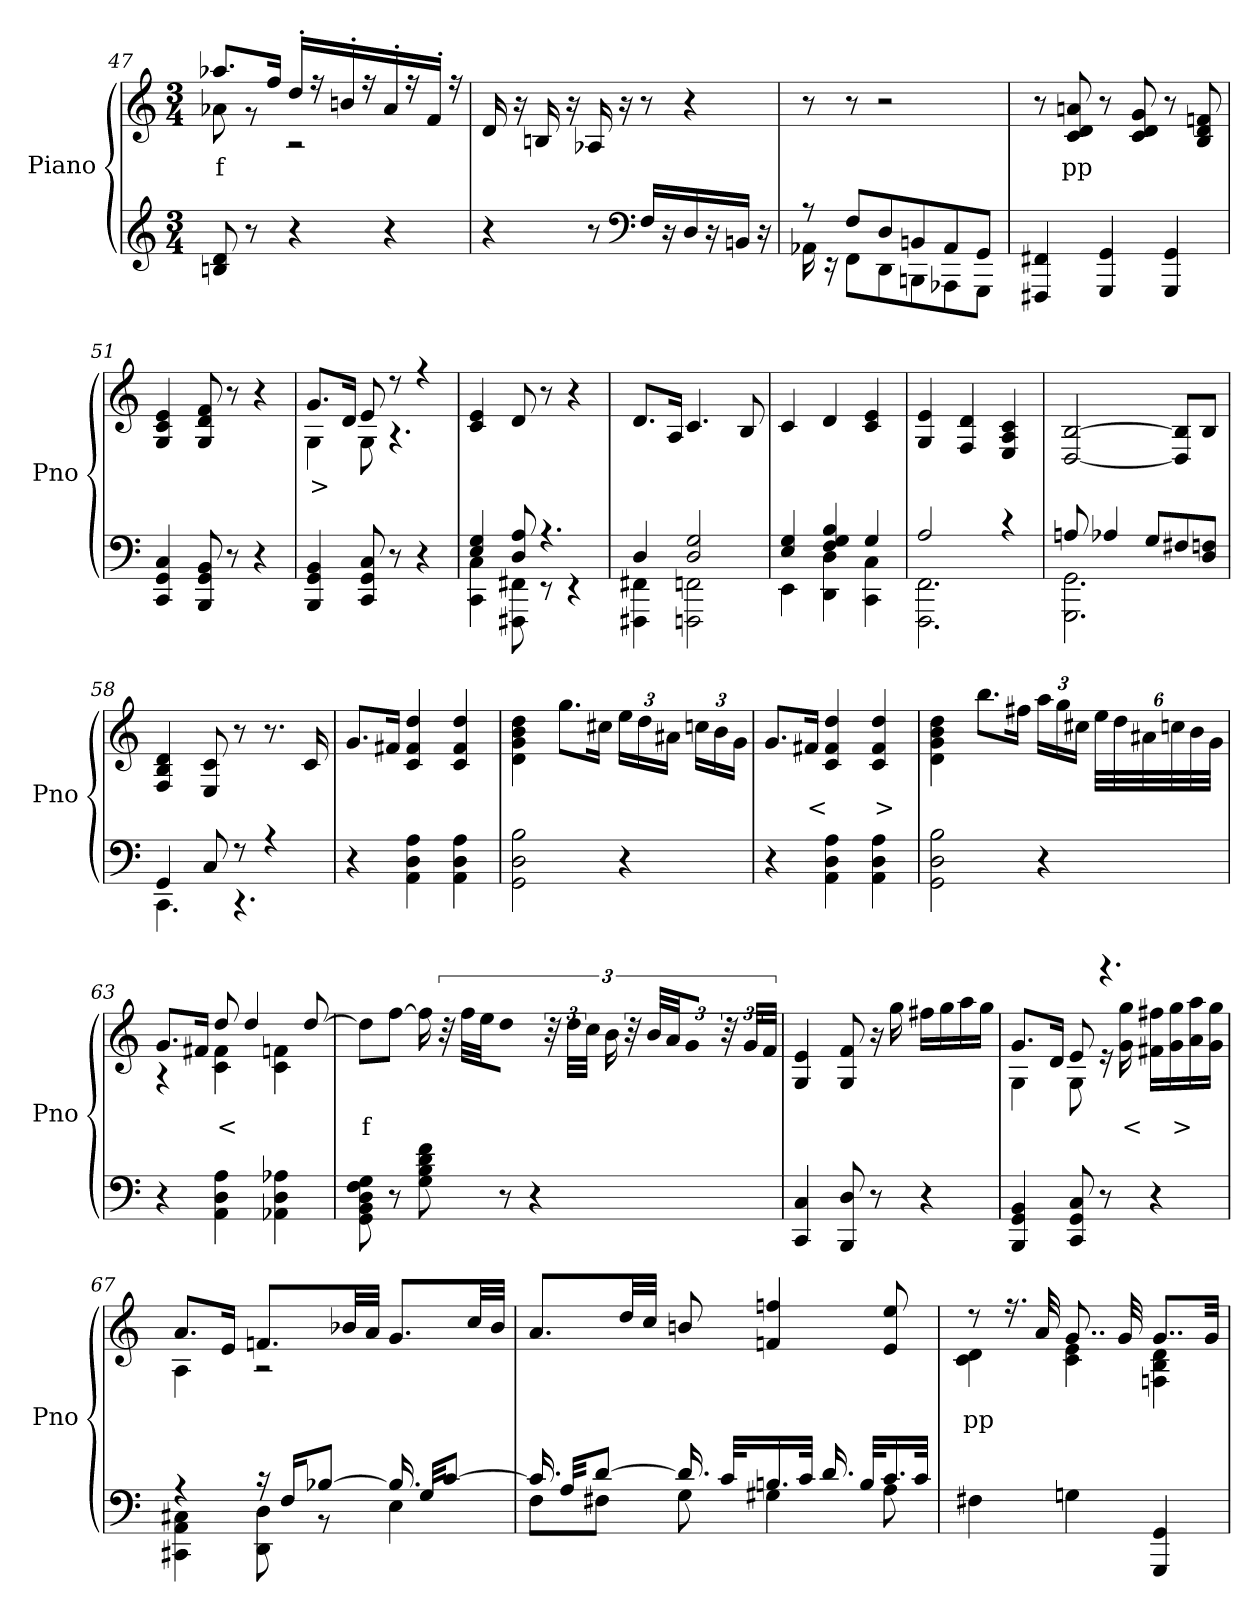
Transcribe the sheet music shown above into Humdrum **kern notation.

**kern	**kern	**text
*part2	*part1	*part1
*staff2	*staff1	*staff1
*I"Piano	*I"Piano	*
*I'Pno	*I'Pno	*
*clefG2	*clefG2	*
*k[]	*k[]	*
*M3/4	*M3/4	*
=47	=47	=47
*	*^	*
!	!	!	!LO:LY:b
8Bn/ 8d/	8.aa-X/L	8a-X\	f
8r	.	8r	.
.	16ff/Jk	.	.
4r	16dd'/LL	2r	.
.	16r	.	.
.	16bn'/	.	.
.	16r	.	.
4r	16a-'/	.	.
.	16r	.	.
.	16f'/JJ	.	.
.	16r	.	.
*	*v	*v	*
!!LO:PB:g=z
=48	=48	=48
4r	16d/LL	.
.	16r	.
.	16Bn/	.
.	16r	.
8r	16A-X/	.
.	16r	.
*clefF4	*	*
16F/LL	8r	.
16r	.	.
16D/	4r	.
16r	.	.
16BBn/JJ	.	.
16r	.	.
=49	=49	=49
*^	*	*
8r	16AA-X\	8r	.
.	16r	.	.
8F/L	8FF\L	8r	.
8D/	8DD\	2r	.
8BBn/	8BBBn\	.	.
8AA-/	8AAA-X\	.	.
8GG/J	8GGG\J	.	.
*v	*v	*	*
=50	=50	=50
4FFF#X/ 4FF#X/	8r	.
!	!	!LO:LY:b
.	8c/ 8d/ 8an/	pp
4GGG/ 4GG/	8r	.
.	8c/ 8d/ 8g/	.
4GGG/ 4GG/	8r	.
.	8B/ 8d/ 8fn/	.
=51	=51	=51
4CC/ 4GG/ 4C/	4G/ 4c/ 4e/	.
8BBB/ 8GG/ 8BB/	8G/ 8d/ 8f/	.
8r	8r	.
4r	4r	.
=52	=52	=52
*	*^	*
!	!	!	!LO:LY:b
4BBB/ 4GG/ 4BB/	8.g/L	4G\	>
.	16d/Jk	.	.
8CC/ 8GG/ 8C/	8e/	8G\	.
8r	8r	4.r	.
4r	4r	.	.
*	*v	*v	*
!!LO:LB:g=z
=53	=53	=53
*^	*	*
4E/ 4G/	4CC\ 4C\	4c/ 4e/	.
8D/ 8A/	8FFF#X\ 8FF#X\	8d/	.
4.r	8r	8r	.
.	4r	4r	.
=54	=54	=54	=54
4D/	4FFF#X\ 4FF#X\	8.d/L	.
.	.	16A/Jk	.
2D/ 2G/	2FFFn\ 2FFn\	4.c/	.
.	.	8B/	.
=55	=55	=55	=55
4E/ 4G/	4EE\	4c/	.
4F/ 4G/ 4B/	4DD\ 4D\	4d/	.
4G/	4CC\ 4C\	4c/ 4e/	.
=56	=56	=56	=56
2A/	2.FFF\ 2.FF\	4G/ 4e/	.
.	.	4F/ 4d/	.
4r	.	4E/ 4A/ 4c/	.
=57	=57	=57	=57
8An/	2.GGG\ 2.GG\	[2D/ [2B/	.
4A-X/	.	.	.
8G/L	.	.	.
8F#X/	.	8D/] 8B/]L	.
8D/ 8Fn/J	.	8B/J	.
=58	=58	=58	=58
4GG/	4.CC\	4F/ 4B/ 4d/	.
8C/	.	8E/ 8c/	.
8r	4.r	8r	.
4r	.	8.r	.
.	.	16c/	.
*v	*v	*	*
=59	=59	=59
4r	8.g/L	.
.	16f#X/Jk	.
4AA\ 4D\ 4A\	4c/ 4f#/ 4dd/	.
4AA\ 4D\ 4A\	4c/ 4f#/ 4dd/	.
!!LO:LB:g=z
=60	=60	=60
2GG\ 2D\ 2B\	4d\ 4g\ 4b\ 4dd\	.
.	8.gg\L	.
.	16cc#X\Jk	.
*	*Xbrackettup	*
4r	24ee\LL	.
.	24dd\	.
.	24a#X\JJ	.
.	24ccn\LL	.
.	24b\	.
.	24g\JJ	.
=61	=61	=61
4r	8.g/L	.
!	!	!LO:LY:b
.	16f#X/Jk	<
4AA\ 4D\ 4A\	4c/ 4f#/ 4dd/	.
!	!	!LO:LY:b
4AA\ 4D\ 4A\	4c/ 4f#/ 4dd/	>
=62	=62	=62
2GG\ 2D\ 2B\	4d\ 4g\ 4b\ 4dd\	.
.	8.bb\L	.
.	16ff#X\Jk	.
4r	24aa\LL	.
.	24gg\	.
.	24cc#X\JJ	.
*	*brackettup	*
.	48ee\LLL	.
.	48dd\	.
.	48a#X\	.
.	48ccn\	.
.	48b\	.
.	48g\JJJ	.
=63	=63	=63
*	*^	*
4r	8.g/L	4r	.
.	16f#X/Jk	.	.
!	!	!	!LO:LY:b
4AA\ 4D\ 4A\	8dd/	4c\ 4f#\	<
.	4dd/	.	.
4AA-X\ 4D\ 4A-X\	.	4c\ 4fn\	.
.	[8dd/	.	.
*	*v	*v	*
!!LO:LB:g=z
=64	=64	=64
!	!	!LO:LY:b
8GG\ 8BB\ 8D\ 8F\ 8G\	8dd\L]	f
8r	[8ff\J	.
8G\ 8B\ 8d\ 8f\	16ff\]	.
.	48r	.
.	48ff\LLL	.
.	48ee\J	.
8r	16dd\JJ	.
.	48r	.
.	48dd\LLL	.
.	48cc\JJJ	.
4r	16b\	.
.	48r	.
.	48b/LLL	.
.	48a/J	.
.	16g/JJ	.
.	48r	.
.	48g/LLL	.
.	48f/JJJ	.
=65	=65	=65
4CC/ 4C/	4G/ 4e/	.
8BBB/ 8D/	8G/ 8f/	.
8r	16r	.
.	16gg\	.
4r	16ff#X\LL	.
.	16gg\	.
.	16aa\	.
.	16gg\JJ	.
=66	=66	=66
*	*^	*
4BBB/ 4GG/ 4BB/	8.g/L	4G\	.
.	16d/Jk	.	.
8CC/ 8GG/ 8C/	8e/	8G\	.
8r	4.r	16r	.
!	!	!	!LO:LY:b
.	.	16g\ 16gg\	<
4r	.	16f#X\ 16ff#X\LL	.
!	!	!	!LO:LY:b
.	.	16g\ 16gg\	>
.	.	16a\ 16aa\	.
.	.	16g\ 16gg\JJ	.
!!LO:LB:g=z	!!
=67	=67	=67	=67
*^	*	*	*
4r	4CC#X\ 4AA\ 4C#X\	8.a/L	4A\	.
.	.	16e/Jk	.	.
16r	8DD\ 8D\	8.fn/L	2r	.
16F/KL	.	.	.	.
[8B-X/J	8r	.	.	.
.	.	32b-X/LL	.	.
.	.	32a/JJJ	.	.
16.B-/]	4E\	8.g/L	.	.
32G/KKL	.	.	.	.
[8c/J	.	.	.	.
.	.	32cc/LL	.	.
.	.	32b-/JJJ	.	.
*	*	*v	*v	*
=68	=68	=68	=68
16.cn/]	8F\L	8.a/L	.
32A/KKL	.	.	.
[8d/J	8F#X\J	.	.
.	.	32dd/LL	.
.	.	32cc/JJJ	.
16.d/]	8G\	8bn/	.
32c/KLL	.	.	.
16.Bn/	4G#X\	4fn/ 4ffn/	.
32c/JJk	.	.	.
16.d/	.	.	.
32B/KLL	.	.	.
16.c/	8A\	8e/ 8ee/	.
32c/JJk	.	.	.
*v	*v	*	*
=69	=69	=69
*	*^	*
!	!	!	!LO:LY:b
4F#X\	8r	4c\ 4d\	pp
.	16.r	.	.
.	32a/	.	.
4Gn\	8..g/	4c\ 4e\	.
.	32g/	.	.
4GGG/ 4GG/	8..g/L	4Fn\ 4B\ 4d\	.
.	32g/Jkk	.	.
*	*v	*v	*
=	=	=
*-	*-	*-
